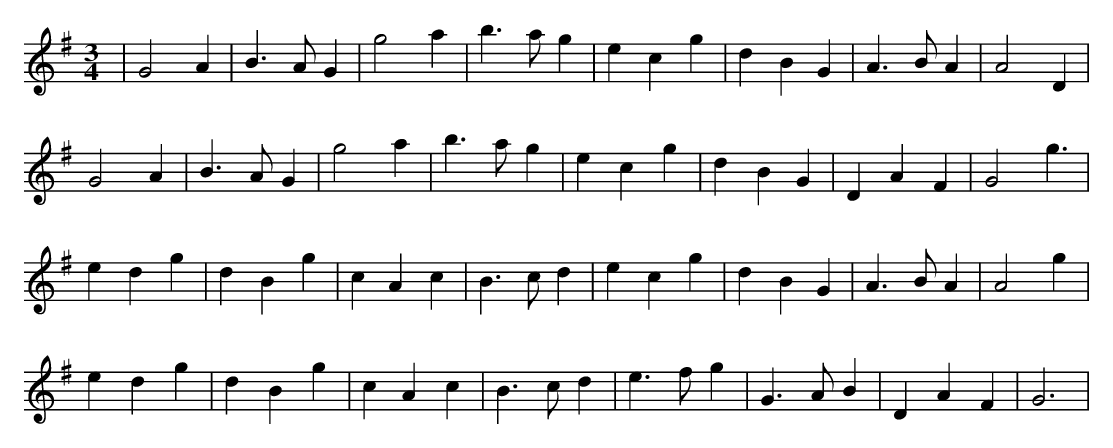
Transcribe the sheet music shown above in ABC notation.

X:1
M:3/4
K:G
|G4A2|B3AG2|g4a2|b3ag2|e2c2g2|d2B2G2|A3B A2|A4D2|
G4A2|B3AG2|g4a2|b3ag2|e2c2g2|d2B2G2|D2A2F2|G4g3|
e2d2g2|d2B2g2|c2A2c2|B3cd2|e2c2g2|d2B2G2|A3BA2|A4g2|
e2d2g2|d2B2g2|c2A2c2|B3cd2|e3fg2|G3AB2|D2A2F2|G6|
